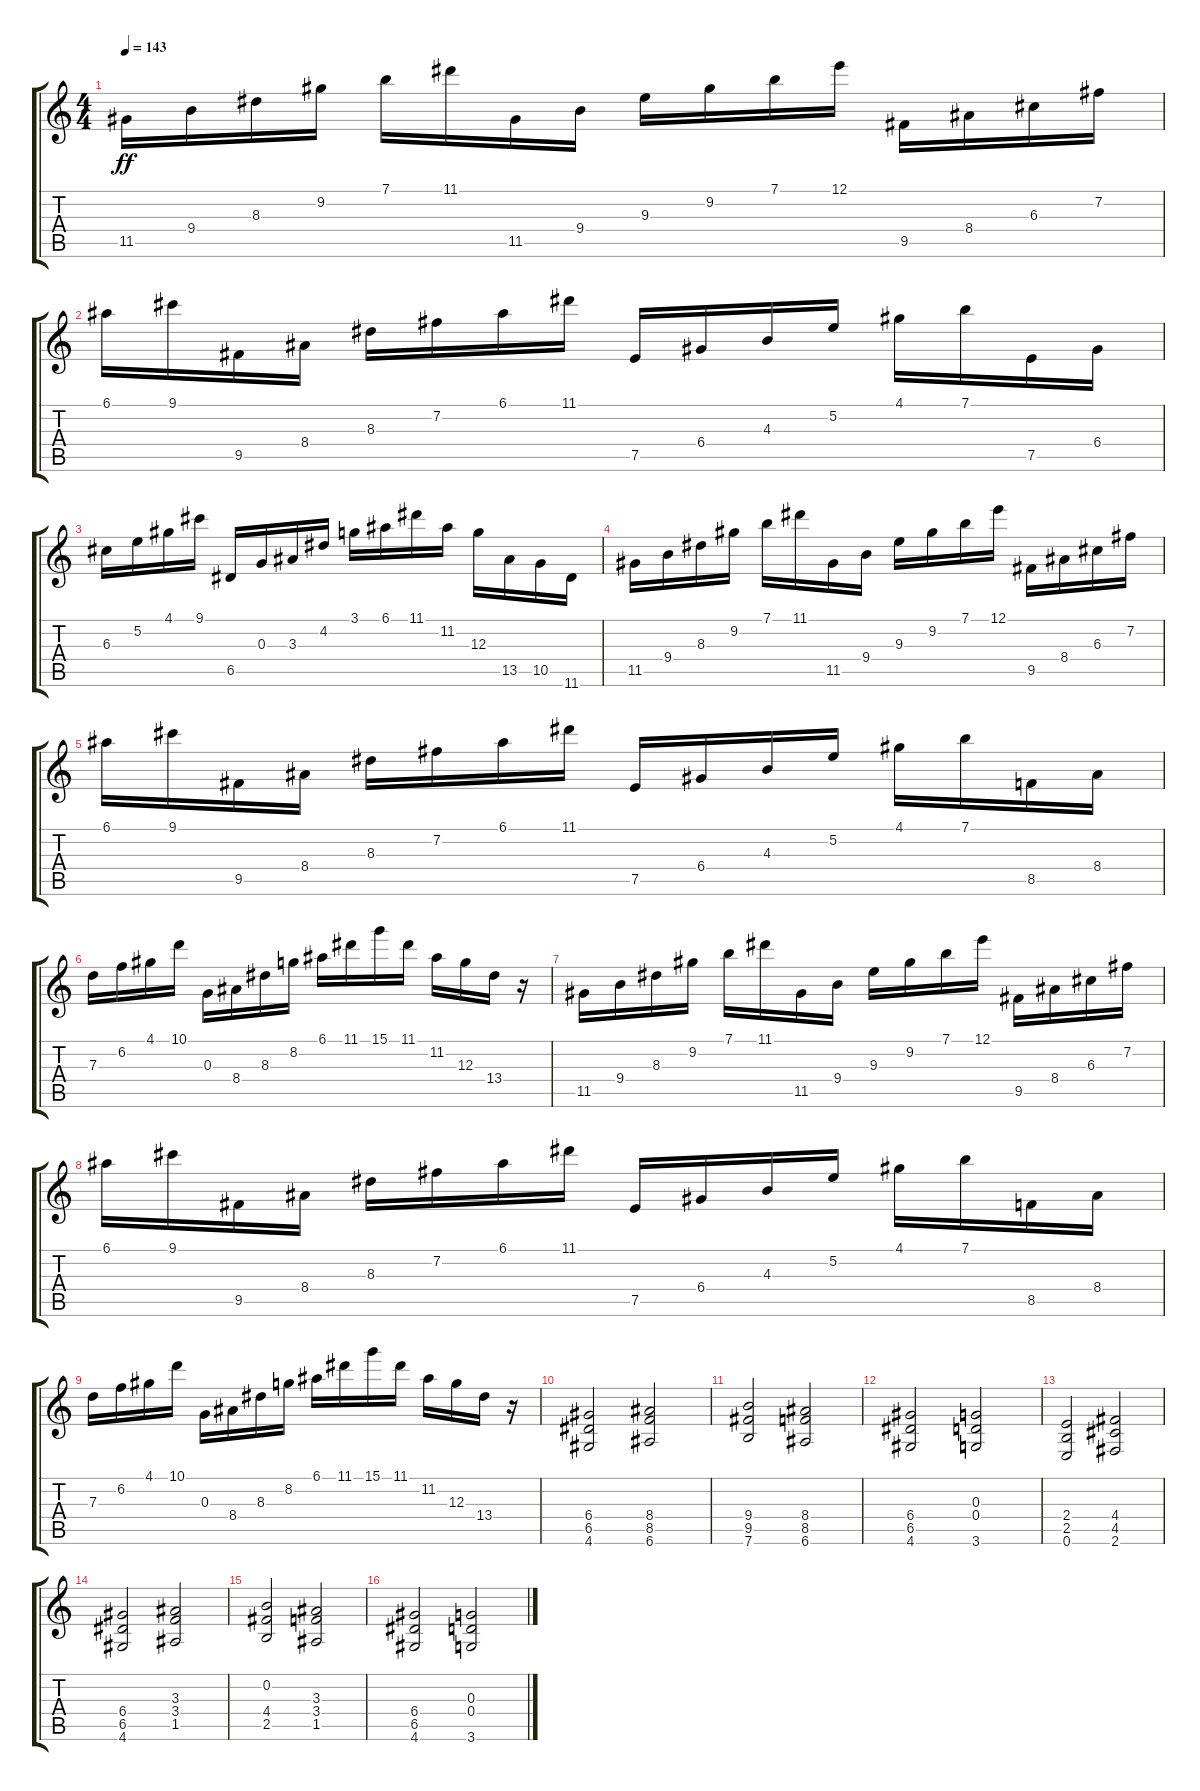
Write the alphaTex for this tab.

\track "" {instrument distortionguitar}
\staff {score tabs}
\tuning (E4 B3 G3 D3 A2 E2) {hide}
\ts (4 4)
\tempo 143
\clef g2
\ks c
11.5.16{dy ff} 9.4.16 8.3.16 9.2.16 7.1.16 11.1.16 11.5.16 9.4.16 9.3.16 9.2.16 7.1.16 12.1.16 9.5.16 8.4.16 6.3.16 7.2.16 |
6.1.16 9.1.16 9.5.16 8.4.16 8.3.16 7.2.16 6.1.16 11.1.16 7.5.16 6.4.16 4.3.16 5.2.16 4.1.16 7.1.16 7.5.16 6.4.16 |
6.3.16 5.2.16 4.1.16 9.1.16 6.5.16 0.3.16 3.3.16 4.2.16 3.1.16 6.1.16 11.1.16 11.2.16 12.3.16 13.5.16 10.5.16 11.6.16 |
11.5.16 9.4.16 8.3.16 9.2.16 7.1.16 11.1.16 11.5.16 9.4.16 9.3.16 9.2.16 7.1.16 12.1.16 9.5.16 8.4.16 6.3.16 7.2.16 |
6.1.16 9.1.16 9.5.16 8.4.16 8.3.16 7.2.16 6.1.16 11.1.16 7.5.16 6.4.16 4.3.16 5.2.16 4.1.16 7.1.16 8.5.16 8.4.16 |
7.3.16 6.2.16 4.1.16 10.1.16 0.3.16 8.4.16 8.3.16 8.2.16 6.1.16 11.1.16 15.1.16 11.1.16 11.2.16 12.3.16 13.4.16 r.16 |
11.5.16 9.4.16 8.3.16 9.2.16 7.1.16 11.1.16 11.5.16 9.4.16 9.3.16 9.2.16 7.1.16 12.1.16 9.5.16 8.4.16 6.3.16 7.2.16 |
6.1.16 9.1.16 9.5.16 8.4.16 8.3.16 7.2.16 6.1.16 11.1.16 7.5.16 6.4.16 4.3.16 5.2.16 4.1.16 7.1.16 8.5.16 8.4.16 |
7.3.16 6.2.16 4.1.16 10.1.16 0.3.16 8.4.16 8.3.16 8.2.16 6.1.16 11.1.16 15.1.16 11.1.16 11.2.16 12.3.16 13.4.16 r.16 |
(6.4 6.5 4.6).2 (8.4 8.5 6.6).2 |
(9.4 9.5 7.6).2 (8.4 8.5 6.6).2 |
(6.4 6.5 4.6).2 (0.3 0.4 3.6).2 |
(2.4 2.5 0.6).2 (4.4 4.5 2.6).2 |
(6.4 6.5 4.6).2 (3.3 3.4 1.5).2 |
(0.2 4.4 2.5).2 (3.3 3.4 1.5).2 |
(6.4 6.5 4.6).2 (0.3 0.4 3.6).2
